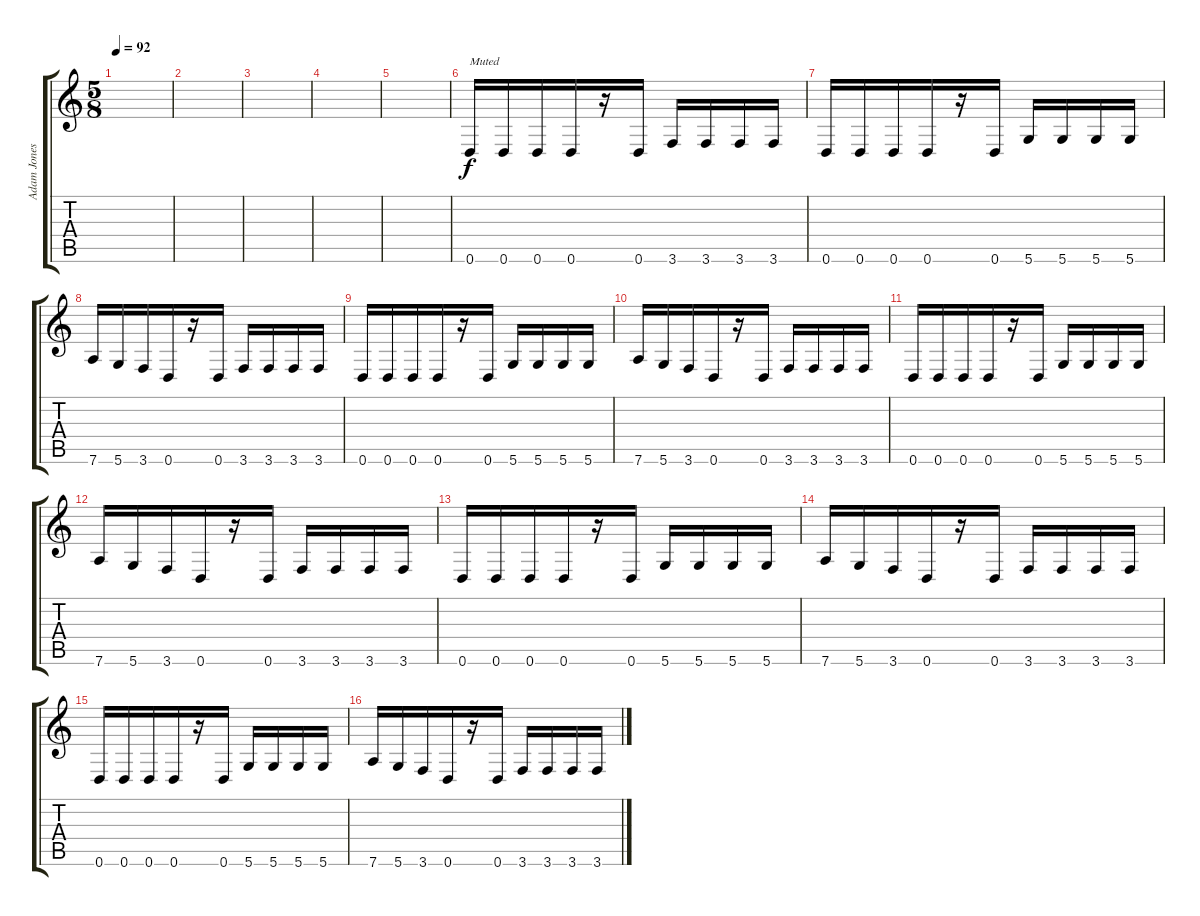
\track ("Adam Jones" "Adam Jones") {instrument distortionguitar}
\staff {score tabs}
\tuning (E4 B3 G3 D3 A2 D2) {hide}
\ts (5 8)
\tempo 92
\clef g2
\ks c
|
|
|
|
|
0.6.16{txt "Muted" instrument electricguitarmuted} 0.6.16 0.6.16 0.6.16 r.16 0.6.16 3.6.16 3.6.16 3.6.16 3.6.16 |
0.6.16 0.6.16 0.6.16 0.6.16 r.16 0.6.16 5.6.16 5.6.16 5.6.16 5.6.16 |
7.6.16 5.6.16 3.6.16 0.6.16 r.16 0.6.16 3.6.16 3.6.16 3.6.16 3.6.16 |
0.6.16 0.6.16 0.6.16 0.6.16 r.16 0.6.16 5.6.16 5.6.16 5.6.16 5.6.16 |
7.6.16 5.6.16 3.6.16 0.6.16 r.16 0.6.16 3.6.16 3.6.16 3.6.16 3.6.16 |
0.6.16 0.6.16 0.6.16 0.6.16 r.16 0.6.16 5.6.16 5.6.16 5.6.16 5.6.16 |
7.6.16 5.6.16 3.6.16 0.6.16 r.16 0.6.16 3.6.16 3.6.16 3.6.16 3.6.16 |
0.6.16 0.6.16 0.6.16 0.6.16 r.16 0.6.16 5.6.16 5.6.16 5.6.16 5.6.16 |
7.6.16 5.6.16 3.6.16 0.6.16 r.16 0.6.16 3.6.16 3.6.16 3.6.16 3.6.16 |
0.6.16 0.6.16 0.6.16 0.6.16 r.16 0.6.16 5.6.16 5.6.16 5.6.16 5.6.16 |
7.6.16 5.6.16 3.6.16 0.6.16 r.16 0.6.16 3.6.16 3.6.16 3.6.16 3.6.16
